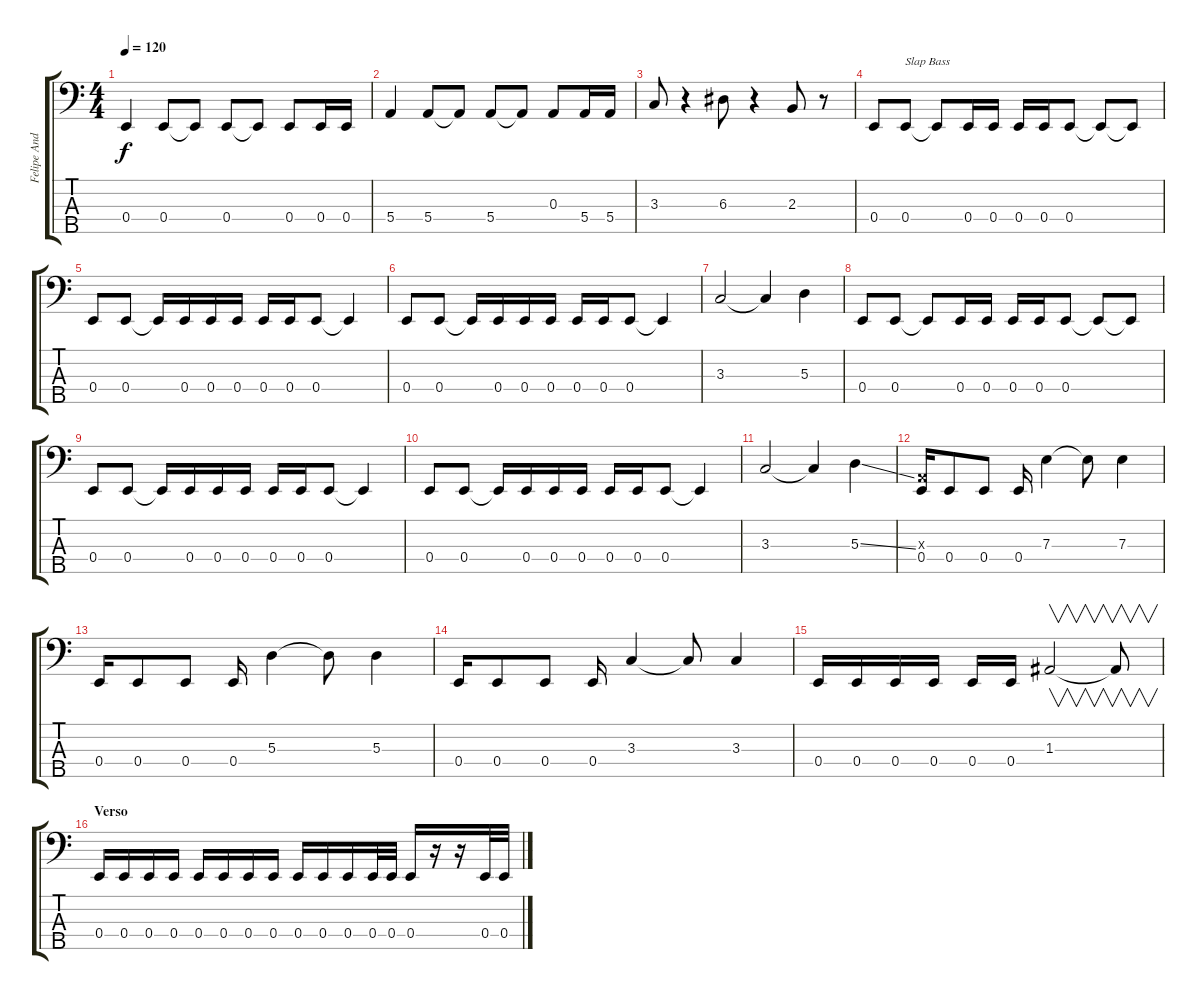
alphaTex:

\track ("Felipe Andreoli" "Felipe And") {instrument electricbassfinger}
\staff {score tabs}
\tuning (G2 D2 A1 E1 B0) {hide}
\ts (4 4)
\tempo 120
\clef f4
\ks c
0.4.4{dy f} 0.4.8 0.4{t}.8 0.4.8 0.4{t}.8 0.4.8 0.4.16 0.4.16 |
5.4.4 5.4.8 5.4{t}.8 5.4.8 5.4{t}.8 0.3.8 5.4.16 5.4.16 |
3.3.8 r.4 6.3.8 r.4 2.3.8 r.8 |
0.4.8{instrument slapbass2} 0.4.8{txt "Slap Bass"} 0.4{t}.8 0.4.16 0.4.16 0.4.16 0.4.16 0.4.8 0.4{t}.8 0.4{t}.8 |
0.4.8{instrument slapbass2} 0.4.8 0.4{t}.16 0.4.16 0.4.16 0.4.16 0.4.16 0.4.16 0.4.8 0.4{t}.4 |
0.4.8{instrument slapbass2} 0.4.8 0.4{t}.16 0.4.16 0.4.16 0.4.16 0.4.16 0.4.16 0.4.8 0.4{t}.4 |
3.3.2{instrument slapbass2} 3.3{t}.4 5.3.4 |
0.4.8{instrument slapbass2} 0.4.8 0.4{t}.8 0.4.16 0.4.16 0.4.16 0.4.16 0.4.8 0.4{t}.8 0.4{t}.8 |
0.4.8{instrument slapbass2} 0.4.8 0.4{t}.16 0.4.16 0.4.16 0.4.16 0.4.16 0.4.16 0.4.8 0.4{t}.4 |
0.4.8{instrument slapbass2} 0.4.8 0.4{t}.16 0.4.16 0.4.16 0.4.16 0.4.16 0.4.16 0.4.8 0.4{t}.4 |
3.3.2{instrument slapbass2} 3.3{t}.4 5.3{ss}.4 |
(0.3{x} 0.4).16{instrument electricbassfinger} 0.4.8 0.4.8 0.4.16 7.3.4 7.3{t}.8 7.3.4 |
0.4.16 0.4.8 0.4.8 0.4.16 5.3.4 5.3{t}.8 5.3.4 |
0.4.16 0.4.8 0.4.8 0.4.16 3.3.4 3.3{t}.8 3.3.4 |
0.4.16 0.4.16 0.4.16 0.4.16 0.4.16 0.4.16 1.3.2{v} 1.3{t}.8{v} |
\section ("" "Verso")
0.4.16 0.4.16 0.4.16 0.4.16 0.4.16 0.4.16 0.4.16 0.4.16 0.4.16 0.4.16 0.4.16 0.4.32 0.4.32 0.4.16 r.16 r.16 0.4.32 0.4.32
